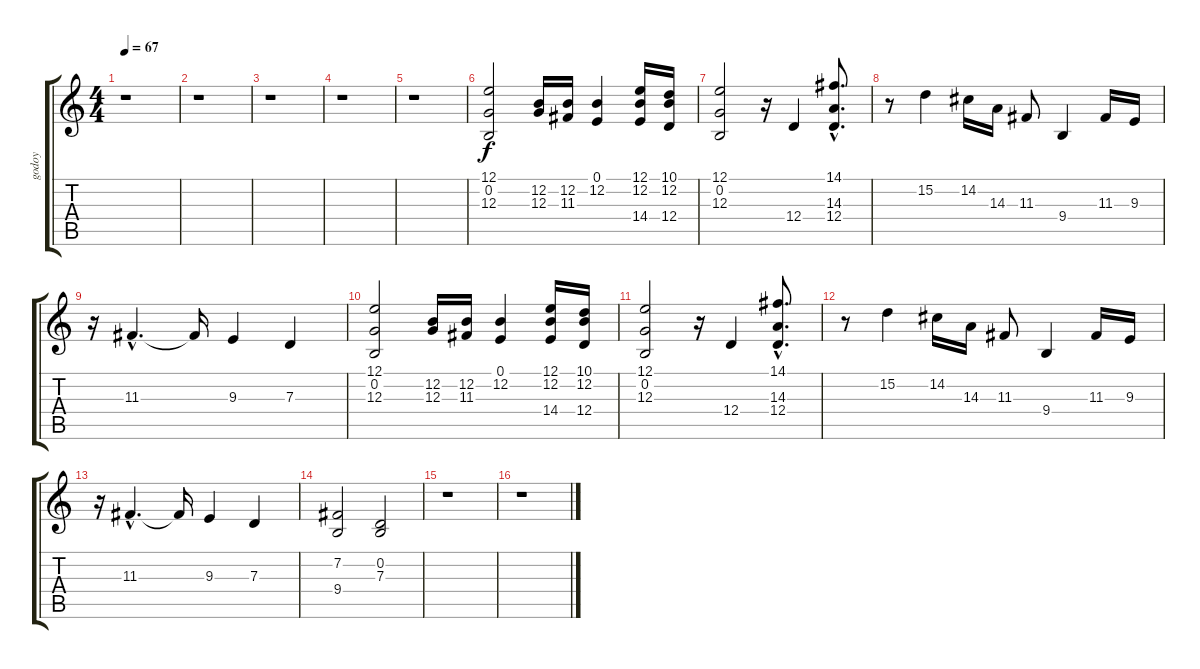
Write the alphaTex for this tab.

\track ("godoy" "godoy") {instrument synthstrings1}
\staff {score tabs}
\tuning (E4 B3 G3 D3 A2 E2) {hide}
\ts (4 4)
\tempo 67
\clef g2
\ks c
r.1{dy f} |
r.1 |
r.1 |
r.1 |
r.1 |
(12.1 0.2 12.3).2 (12.2 12.3).16 (12.2 11.3).16 (0.1 12.2).4 (12.1 12.2 14.4).16 (10.1 12.2 12.4).16 |
(12.1 0.2 12.3).2 r.16 12.4.4 (14.1{hac} 14.3{hac} 12.4{hac}).8{d} |
r.8 15.2.4 14.2.16 14.3.16 11.3.8 9.4.4 11.3.16 9.3.16 |
r.16 11.3{hac}.4{d} 11.3{t}.16 9.3.4 7.3.4 |
(12.1 0.2 12.3).2 (12.2 12.3).16 (12.2 11.3).16 (0.1 12.2).4 (12.1 12.2 14.4).16 (10.1 12.2 12.4).16 |
(12.1 0.2 12.3).2 r.16 12.4.4 (14.1{hac} 14.3{hac} 12.4{hac}).8{d} |
r.8 15.2.4 14.2.16 14.3.16 11.3.8 9.4.4 11.3.16 9.3.16 |
r.16 11.3{hac}.4{d} 11.3{t}.16 9.3.4 7.3.4 |
(7.2 9.4).2 (0.2 7.3).2 |
r.1 |
r.1
